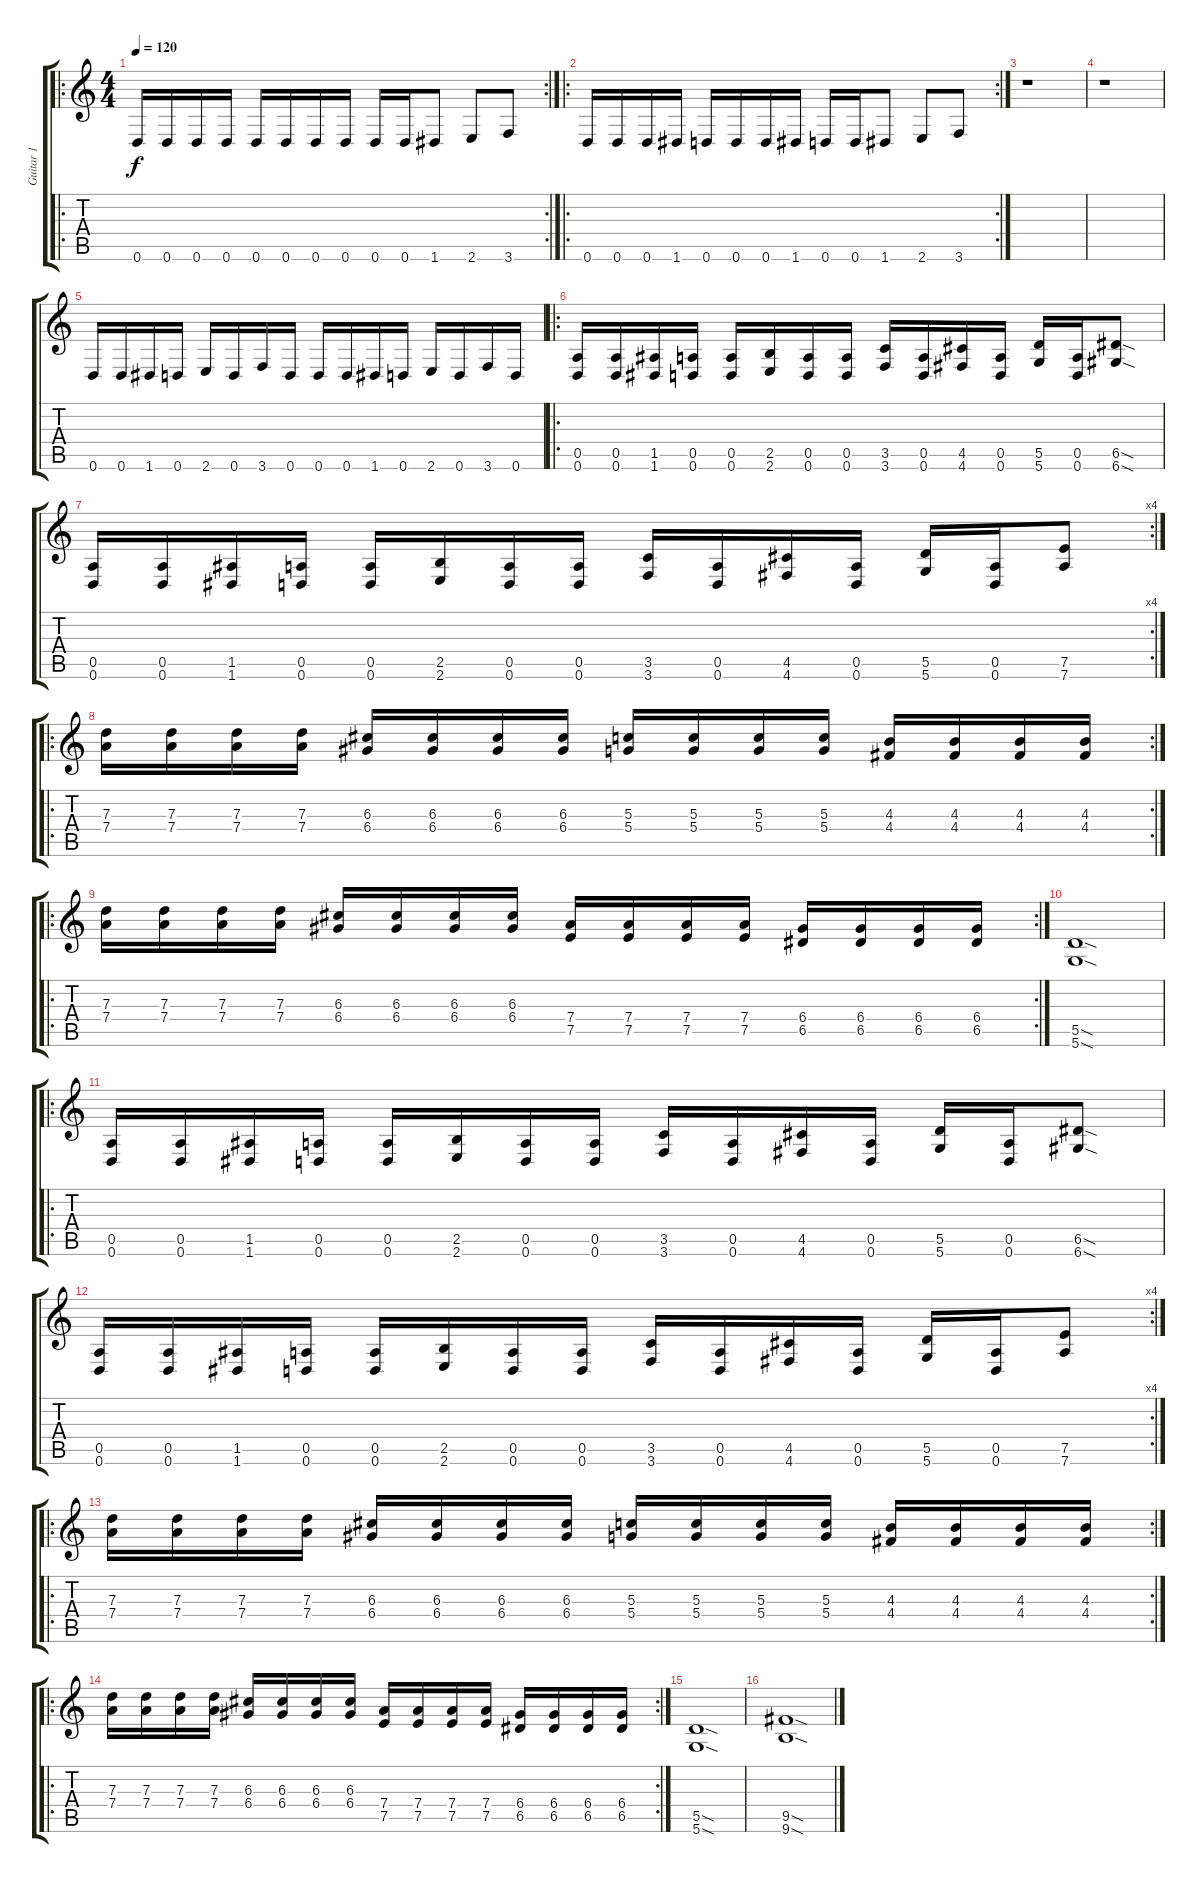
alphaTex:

\track ("Guitar 1" "Guitar 1") {instrument distortionguitar}
\staff {score tabs}
\tuning (E4 B3 G3 D3 A2 D2) {hide}
\ro
\rc 2
\ts (4 4)
\tempo 120
\clef g2
\ks c
0.6.16{dy f instrument distortionguitar} 0.6.16 0.6.16 0.6.16 0.6.16 0.6.16 0.6.16 0.6.16 0.6.16 0.6.16 1.6.8 2.6.8 3.6.8 |
\ro
\rc 2
0.6.16 0.6.16 0.6.16 1.6.16 0.6.16 0.6.16 0.6.16 1.6.16 0.6.16 0.6.16 1.6.8 2.6.8 3.6.8 |
r.1 |
r.1 |
0.6.16 0.6.16 1.6.16 0.6.16 2.6.16 0.6.16 3.6.16 0.6.16 0.6.16 0.6.16 1.6.16 0.6.16 2.6.16 0.6.16 3.6.16 0.6.16 |
\ro
(0.5 0.6).16 (0.5 0.6).16 (1.5 1.6).16 (0.5 0.6).16 (0.5 0.6).16 (2.5 2.6).16 (0.5 0.6).16 (0.5 0.6).16 (3.5 3.6).16 (0.5 0.6).16 (4.5 4.6).16 (0.5 0.6).16 (5.5 5.6).16 (0.5 0.6).16 (6.5{sod} 6.6{sod}).8 |
\rc 4
(0.5 0.6).16 (0.5 0.6).16 (1.5 1.6).16 (0.5 0.6).16 (0.5 0.6).16 (2.5 2.6).16 (0.5 0.6).16 (0.5 0.6).16 (3.5 3.6).16 (0.5 0.6).16 (4.5 4.6).16 (0.5 0.6).16 (5.5 5.6).16 (0.5 0.6).16 (7.5 7.6).8 |
\ro
\rc 2
(7.3 7.4).16 (7.3 7.4).16 (7.3 7.4).16 (7.3 7.4).16 (6.3 6.4).16 (6.3 6.4).16 (6.3 6.4).16 (6.3 6.4).16 (5.3 5.4).16 (5.3 5.4).16 (5.3 5.4).16 (5.3 5.4).16 (4.3 4.4).16 (4.3 4.4).16 (4.3 4.4).16 (4.3 4.4).16 |
\ro
\rc 2
(7.3 7.4).16 (7.3 7.4).16 (7.3 7.4).16 (7.3 7.4).16 (6.3 6.4).16 (6.3 6.4).16 (6.3 6.4).16 (6.3 6.4).16 (7.4 7.5).16 (7.4 7.5).16 (7.4 7.5).16 (7.4 7.5).16 (6.4 6.5).16 (6.4 6.5).16 (6.4 6.5).16 (6.4 6.5).16 |
(5.5{sod} 5.6{sod}).1 |
\ro
(0.5 0.6).16 (0.5 0.6).16 (1.5 1.6).16 (0.5 0.6).16 (0.5 0.6).16 (2.5 2.6).16 (0.5 0.6).16 (0.5 0.6).16 (3.5 3.6).16 (0.5 0.6).16 (4.5 4.6).16 (0.5 0.6).16 (5.5 5.6).16 (0.5 0.6).16 (6.5{sod} 6.6{sod}).8 |
\rc 4
(0.5 0.6).16 (0.5 0.6).16 (1.5 1.6).16 (0.5 0.6).16 (0.5 0.6).16 (2.5 2.6).16 (0.5 0.6).16 (0.5 0.6).16 (3.5 3.6).16 (0.5 0.6).16 (4.5 4.6).16 (0.5 0.6).16 (5.5 5.6).16 (0.5 0.6).16 (7.5 7.6).8 |
\ro
\rc 2
(7.3 7.4).16 (7.3 7.4).16 (7.3 7.4).16 (7.3 7.4).16 (6.3 6.4).16 (6.3 6.4).16 (6.3 6.4).16 (6.3 6.4).16 (5.3 5.4).16 (5.3 5.4).16 (5.3 5.4).16 (5.3 5.4).16 (4.3 4.4).16 (4.3 4.4).16 (4.3 4.4).16 (4.3 4.4).16 |
\ro
\rc 2
(7.3 7.4).16 (7.3 7.4).16 (7.3 7.4).16 (7.3 7.4).16 (6.3 6.4).16 (6.3 6.4).16 (6.3 6.4).16 (6.3 6.4).16 (7.4 7.5).16 (7.4 7.5).16 (7.4 7.5).16 (7.4 7.5).16 (6.4 6.5).16 (6.4 6.5).16 (6.4 6.5).16 (6.4 6.5).16 |
(5.5{sod} 5.6{sod}).1 |
(9.5{sod} 9.6{sod}).1
